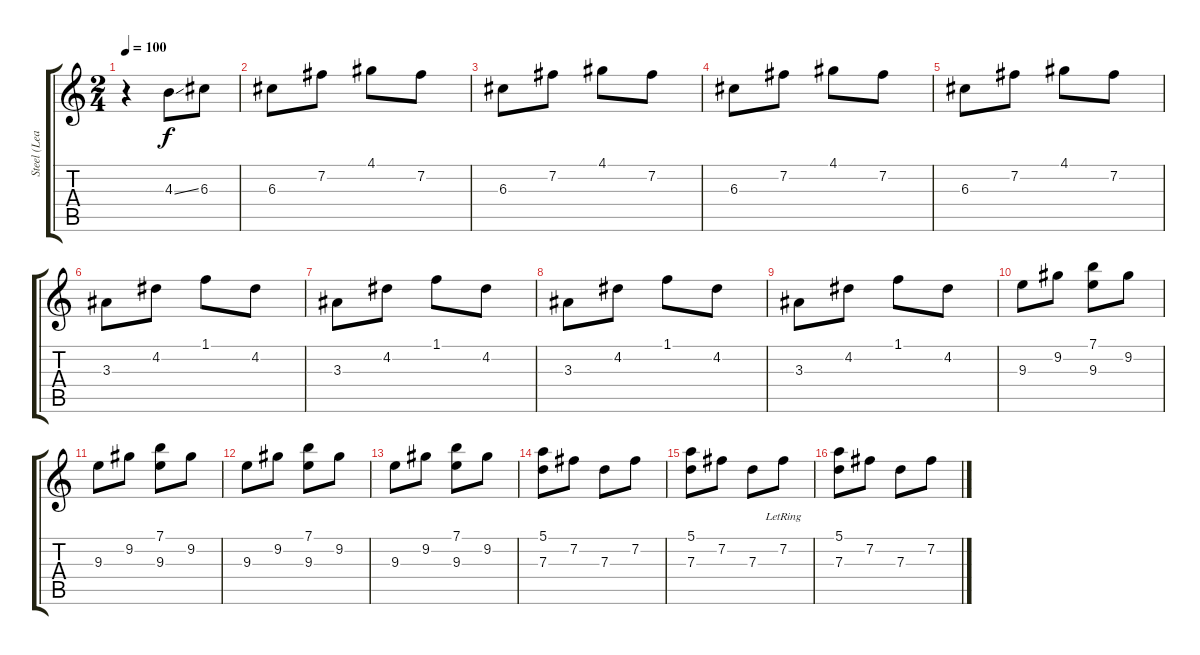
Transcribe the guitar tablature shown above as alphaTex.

\track ("Steel (Lead)" "Steel (Lea") {instrument acousticguitarsteel}
\staff {score tabs}
\tuning (E4 B3 G3 D3 A2 E2) {hide}
\ts (2 4)
\tempo 100
\tempo 120
\tempo 100
\clef g2
\ks c
r.4{dy f instrument acousticguitarsteel} 4.3{ss}.8 6.3.8 |
6.3.8 7.2.8 4.1.8 7.2.8 |
6.3.8 7.2.8 4.1.8 7.2.8 |
6.3.8 7.2.8 4.1.8 7.2.8 |
6.3.8 7.2.8 4.1.8 7.2.8 |
3.3.8 4.2.8 1.1.8 4.2.8 |
3.3.8 4.2.8 1.1.8 4.2.8 |
3.3.8 4.2.8 1.1.8 4.2.8 |
3.3.8 4.2.8 1.1.8 4.2.8 |
9.3.8 9.2.8 (7.1 9.3).8 9.2.8 |
9.3.8 9.2.8 (7.1 9.3).8 9.2.8 |
9.3.8 9.2.8 (7.1 9.3).8 9.2.8 |
9.3.8 9.2.8 (7.1 9.3).8 9.2.8 |
(5.1 7.3).8 7.2.8 7.3.8 7.2.8 |
(5.1 7.3).8 7.2.8 7.3.8 7.2{lr}.8 |
(5.1 7.3).8 7.2.8 7.3.8 7.2.8
